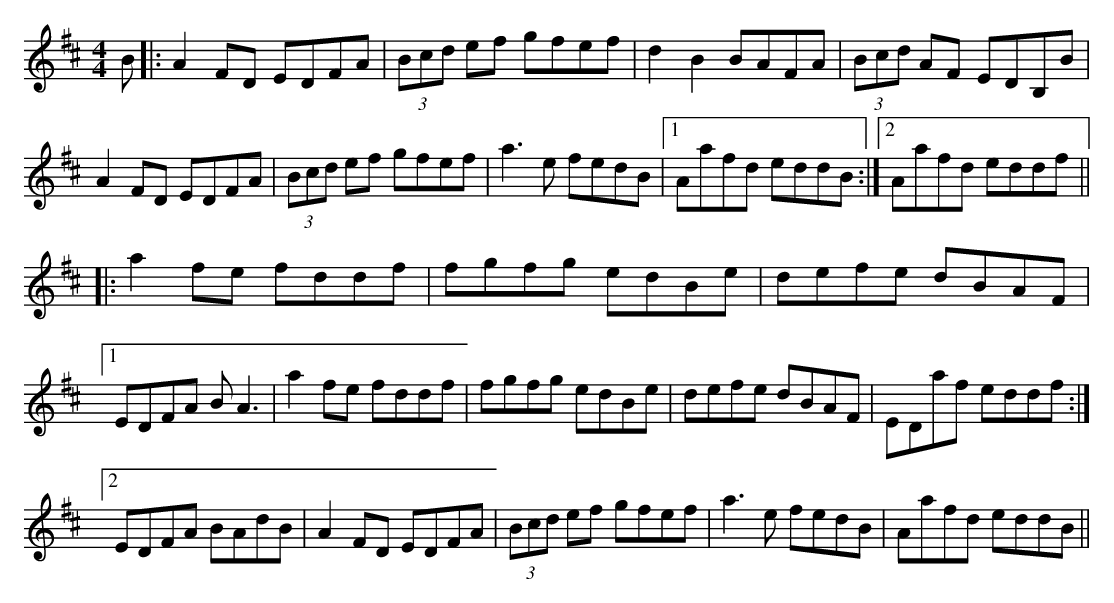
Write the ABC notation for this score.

X:1
M:4/4
K:D
B|:A2FD EDFA|(3Bcd ef gfef|d2B2 BAFA|(3Bcd AF EDB,B|
A2FD EDFA|(3Bcd ef gfef|a3e fedB|1 Aafd eddB:|2 Aafd eddf||
|:a2fe fddf|fgfg edBe|defe dBAF|
[1 EDFA BA3|a2fe fddf|fgfg edBe|defe dBAF|EDaf eddf:|
[2 EDFA BAdB|A2FD EDFA|(3Bcd ef gfef|a3e fedB|Aafd eddB||
